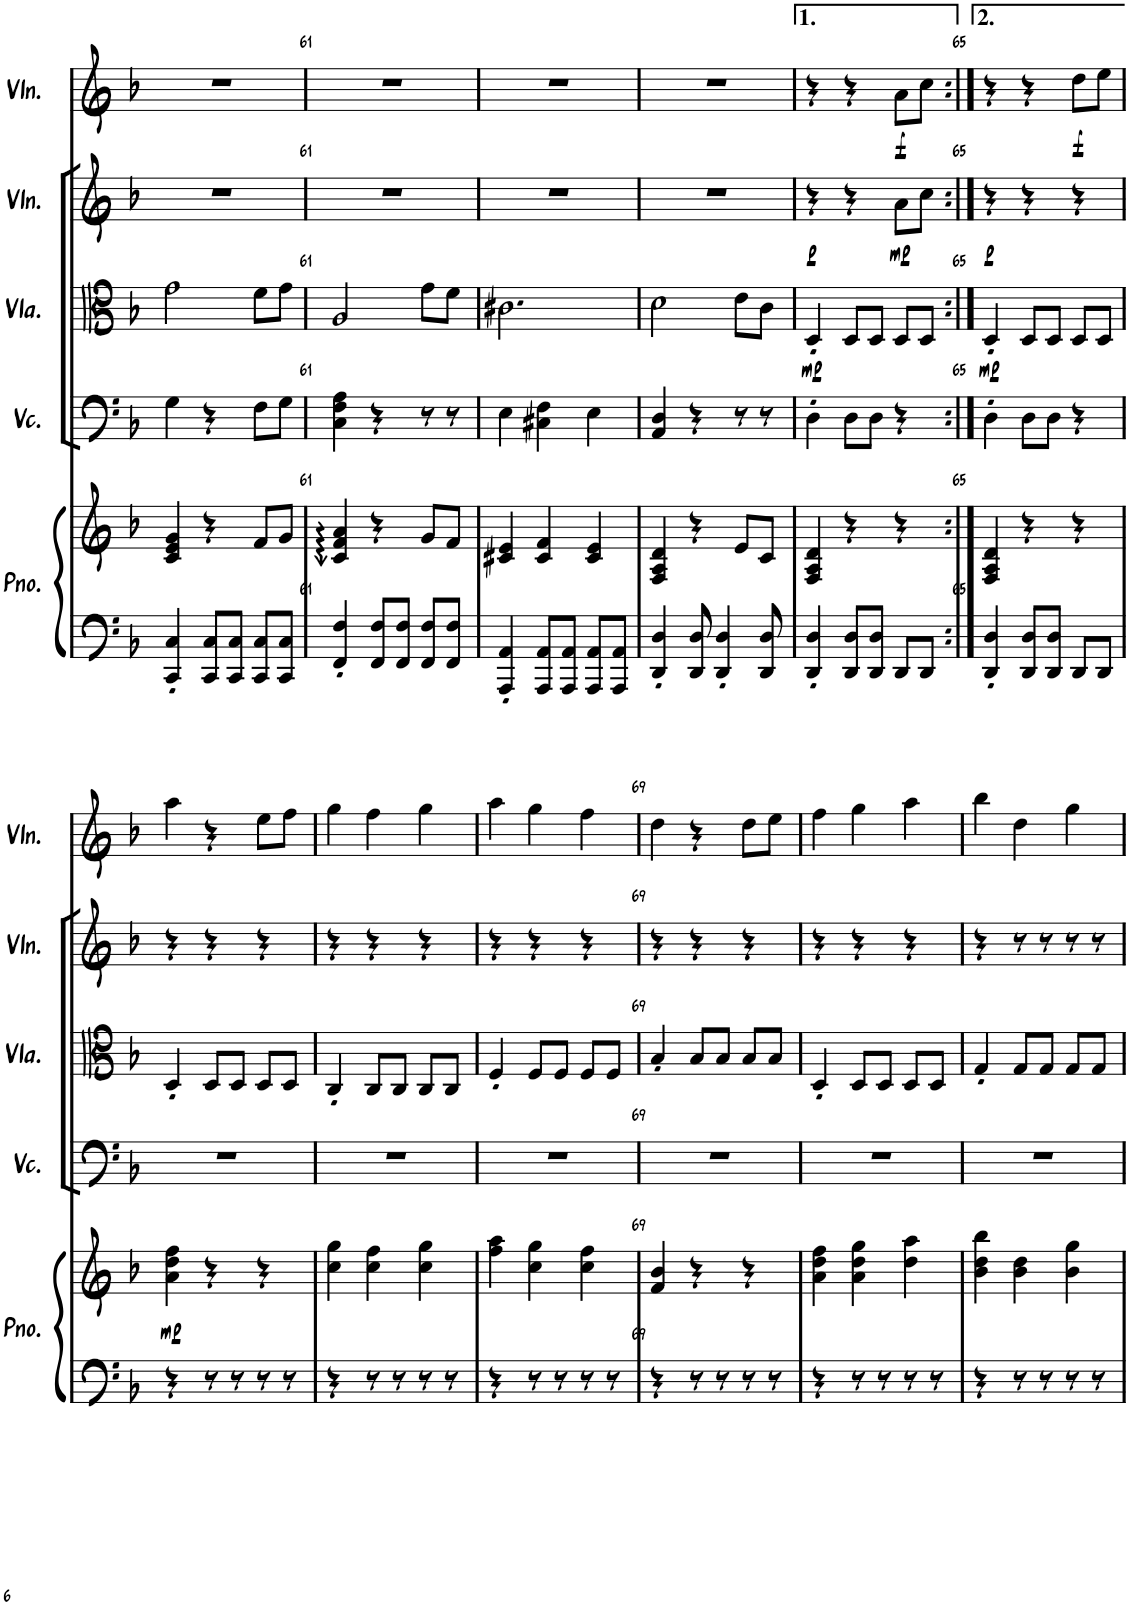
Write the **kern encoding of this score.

**kern	**kern	**dynam	**kern	**kern	**dynam	**kern	**dynam	**kern	**dynam
*part5	*part5	*part5	*part4	*part3	*part3	*part2	*part2	*part1	*part1
*staff6	*staff5	*staff5/6	*staff4	*staff3	*staff3	*staff2	*staff2	*staff1	*staff1
*I"Piano	*	*	*I"Violoncello	*I"Viola	*	*I"Violin	*	*I"Violin	*
*I'Pno.	*	*	*I'Vc.	*I'Vla.	*	*I'Vln.	*	*I'Vln.	*
!!LO:PB:g=z
*clefF4	*clefG2	*	*clefF4	*clefC3	*	*clefG2	*	*clefG2	*
*k[b-]	*k[b-]	*	*k[b-]	*k[b-]	*	*k[b-]	*	*k[b-]	*
*M3/4	*M3/4	*	*M3/4	*M3/4	*	*M3/4	*	*M3/4	*
=60	=60	=60	=60	=60	=60	=60	=60	=60	=60
4CC/' 4C/'	4c/ 4e/ 4g/	.	4G\	2g\	.	2.r	.	2.r	.
8CC/ 8C/L	4r	.	4r	.	.	.	.	.	.
8CC/ 8C/J	.	.	.	.	.	.	.	.	.
8CC/ 8C/L	8f/L	.	8F\L	8f\L	.	.	.	.	.
8CC/ 8C/J	8g/J	.	8G\J	8g\J	.	.	.	.	.
=61	=61	=61	=61	=61	=61	=61	=61	=61	=61
4FF/' 4F/'	4c/ 4f/ 4a/	.	4C\ 4F\ 4A\	2A/	.	2.r	.	2.r	.
8FF/ 8F/L	4r	.	4r	.	.	.	.	.	.
8FF/ 8F/J	.	.	.	.	.	.	.	.	.
8FF/ 8F/L	8g/L	.	8r	8g\L	.	.	.	.	.
8FF/ 8F/J	8f/J	.	8r	8f\J	.	.	.	.	.
=62	=62	=62	=62	=62	=62	=62	=62	=62	=62
4AAA/' 4AA/'	4c#X/ 4e/	.	4E\	2.c#X\	.	2.r	.	2.r	.
8AAA/ 8AA/L	4c#/ 4f/	.	4C#X\ 4F\	.	.	.	.	.	.
8AAA/ 8AA/J	.	.	.	.	.	.	.	.	.
8AAA/ 8AA/L	4c#/ 4e/	.	4E\	.	.	.	.	.	.
8AAA/ 8AA/J	.	.	.	.	.	.	.	.	.
=63	=63	=63	=63	=63	=63	=63	=63	=63	=63
4DD/' 4D/'	4F/ 4A/ 4d/	.	4AA/ 4D/	2d\	.	2.r	.	2.r	.
8DD/ 8D/	4r	.	4r	.	.	.	.	.	.
4DD/' 4D/'	.	.	.	.	.	.	.	.	.
.	8e/L	.	8r	8e\L	.	.	.	.	.
8DD/ 8D/	8c/J	.	8r	8c\J	.	.	.	.	.
=64	=64	=64	=64	=64	=64	=64	=64	=64	=64
!	!	!	!	!	!LO:DY:b	!	!LO:DY:b	!	!
4DD/' 4D/'	4F/ 4A/ 4d/	.	4D'\	4D'/	mp	4r	p	4r	.
8DD/ 8D/L	4r	.	8D\L	8D/L	.	4r	.	4r	.
8DD/ 8D/J	.	.	8D\J	8D/J	.	.	.	.	.
!	!	!	!	!	!	!	!LO:DY:b	!	!LO:DY:b
8DD/L	4r	.	4r	8D/L	.	8a\L	mp	8a\L	f
8DD/J	.	.	.	8D/J	.	8cc\J	.	8cc\J	.
=65:|!	=65:|!	=65:|!	=65:|!	=65:|!	=65:|!	=65:|!	=65:|!	=65:|!	=65:|!
!	!	!	!	!	!LO:DY:b	!	!LO:DY:b	!	!
4DD/' 4D/'	4F/ 4A/ 4d/	.	4D'\	4D'/	mp	4r	p	4r	.
8DD/ 8D/L	4r	.	8D\L	8D/L	.	4r	.	4r	.
8DD/ 8D/J	.	.	8D\J	8D/J	.	.	.	.	.
!	!	!	!	!	!	!	!	!	!LO:DY:b
8DD/L	4r	.	4r	8D/L	.	4r	.	8dd\L	f
8DD/J	.	.	.	8D/J	.	.	.	8ee\J	.
!!LO:LB:g=z
=66	=66	=66	=66	=66	=66	=66	=66	=66	=66
!	!	!LO:DY:b	!	!	!	!	!	!	!
4r	4a\ 4dd\ 4ff\	mp	2.r	4D'/	.	4r	.	4aa\	.
8r	4r	.	.	8D/L	.	4r	.	4r	.
8r	.	.	.	8D/J	.	.	.	.	.
8r	4r	.	.	8D/L	.	4r	.	8ee\L	.
8r	.	.	.	8D/J	.	.	.	8ff\J	.
=67	=67	=67	=67	=67	=67	=67	=67	=67	=67
4r	4cc\ 4gg\	.	2.r	4C'/	.	4r	.	4gg\	.
8r	4cc\ 4ff\	.	.	8C/L	.	4r	.	4ff\	.
8r	.	.	.	8C/J	.	.	.	.	.
8r	4cc\ 4gg\	.	.	8C/L	.	4r	.	4gg\	.
8r	.	.	.	8C/J	.	.	.	.	.
=68	=68	=68	=68	=68	=68	=68	=68	=68	=68
4r	4ff\ 4aa\	.	2.r	4F'/	.	4r	.	4aa\	.
8r	4cc\ 4gg\	.	.	8F/L	.	4r	.	4gg\	.
8r	.	.	.	8F/J	.	.	.	.	.
8r	4cc\ 4ff\	.	.	8F/L	.	4r	.	4ff\	.
8r	.	.	.	8F/J	.	.	.	.	.
=69	=69	=69	=69	=69	=69	=69	=69	=69	=69
4r	4f/ 4b-/	.	2.r	4B-'/	.	4r	.	4dd\	.
8r	4r	.	.	8B-/L	.	4r	.	4r	.
8r	.	.	.	8B-/J	.	.	.	.	.
8r	4r	.	.	8B-/L	.	4r	.	8dd\L	.
8r	.	.	.	8B-/J	.	.	.	8ee\J	.
=70	=70	=70	=70	=70	=70	=70	=70	=70	=70
4r	4a\ 4dd\ 4ff\	.	2.r	4D'/	.	4r	.	4ff\	.
8r	4a\ 4dd\ 4gg\	.	.	8D/L	.	4r	.	4gg\	.
8r	.	.	.	8D/J	.	.	.	.	.
8r	4dd\ 4aa\	.	.	8D/L	.	4r	.	4aa\	.
8r	.	.	.	8D/J	.	.	.	.	.
=71	=71	=71	=71	=71	=71	=71	=71	=71	=71
4r	4b-\ 4dd\ 4bb-\	.	2.r	4G'/	.	4r	.	4bb-\	.
8r	4b-\ 4dd\	.	.	8G/L	.	8r	.	4dd\	.
8r	.	.	.	8G/J	.	8r	.	.	.
8r	4b-\ 4gg\	.	.	8G/L	.	8r	.	4gg\	.
8r	.	.	.	8G/J	.	8r	.	.	.
=	=	=	=	=	=	=	=	=	=
*-	*-	*-	*-	*-	*-	*-	*-	*-	*-
